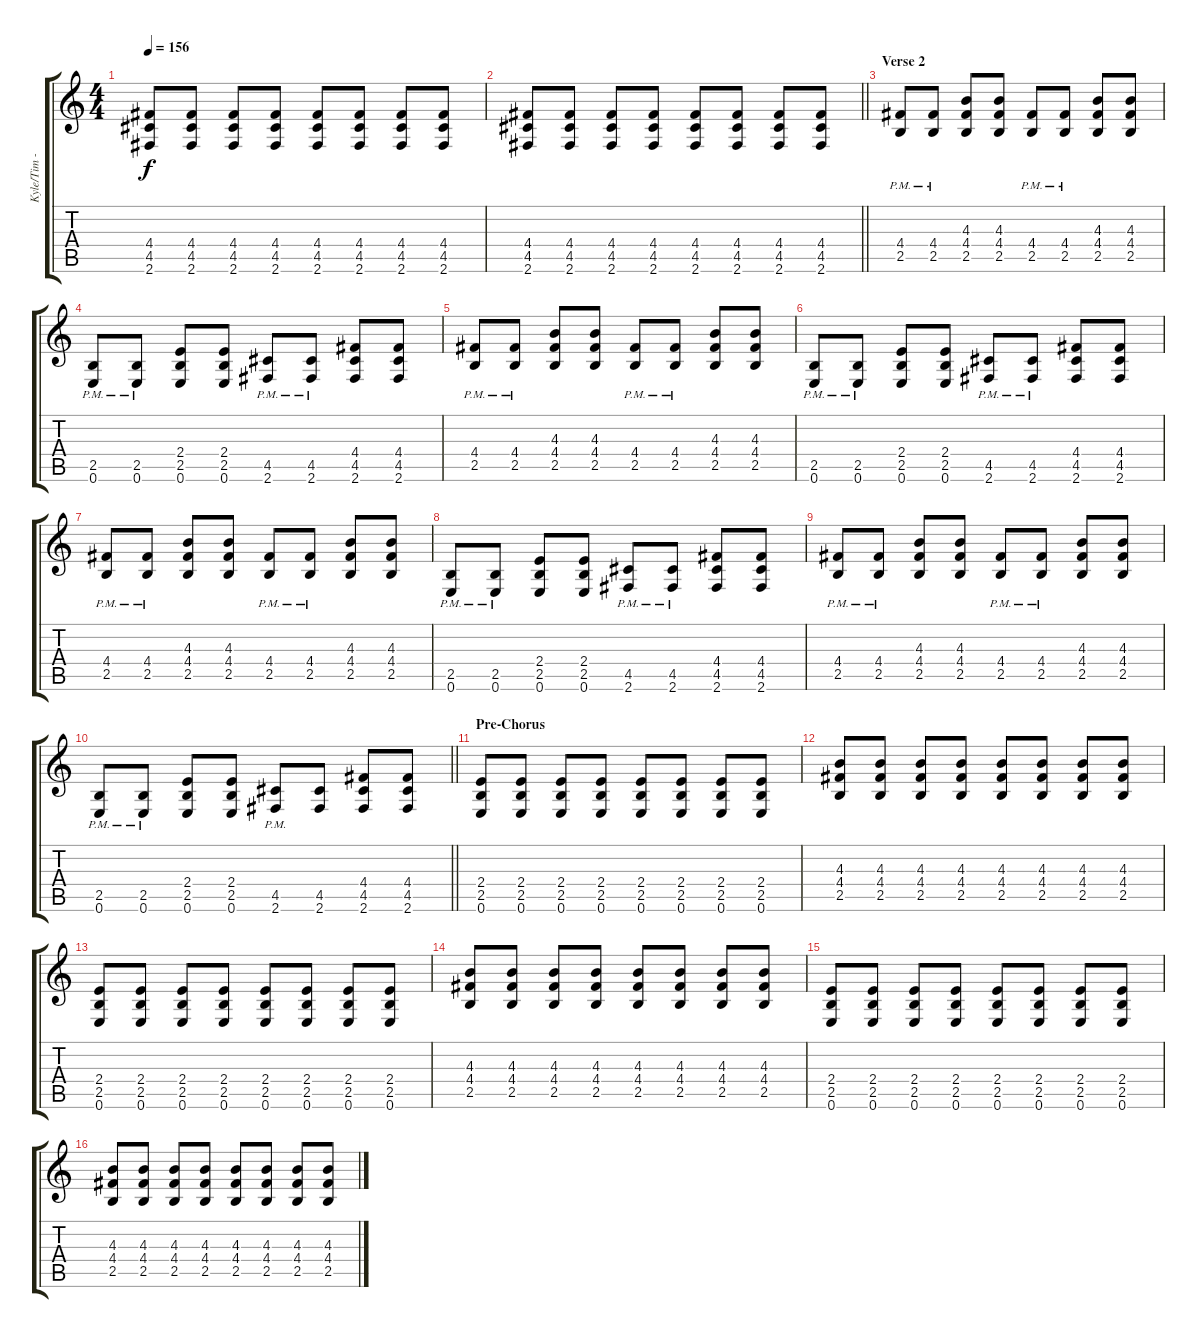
\track ("Kyle/Tim - Guitar" "Kyle/Tim -") {instrument distortionguitar}
\staff {score tabs}
\tuning (E4 B3 G3 D3 A2 E2) {hide}
\ts (4 4)
\tempo 156
\clef g2
\ks c
(4.4 4.5 2.6).8{dy f} (4.4 4.5 2.6).8 (4.4 4.5 2.6).8 (4.4 4.5 2.6).8 (4.4 4.5 2.6).8 (4.4 4.5 2.6).8 (4.4 4.5 2.6).8 (4.4 4.5 2.6).8 |
\barLineRight lightlight
(4.4 4.5 2.6).8 (4.4 4.5 2.6).8 (4.4 4.5 2.6).8 (4.4 4.5 2.6).8 (4.4 4.5 2.6).8 (4.4 4.5 2.6).8 (4.4 4.5 2.6).8 (4.4 4.5 2.6).8 |
\section ("" "Verse 2")
(4.4{pm} 2.5{pm}).8 (4.4{pm} 2.5{pm}).8 (4.3 4.4 2.5).8 (4.3 4.4 2.5).8 (4.4{pm} 2.5{pm}).8 (4.4{pm} 2.5{pm}).8 (4.3 4.4 2.5).8 (4.3 4.4 2.5).8 |
(2.5{pm} 0.6{pm}).8 (2.5{pm} 0.6{pm}).8 (2.4 2.5 0.6).8 (2.4 2.5 0.6).8 (4.5{pm} 2.6{pm}).8 (4.5{pm} 2.6{pm}).8 (4.4 4.5 2.6).8 (4.4 4.5 2.6).8 |
(4.4{pm} 2.5{pm}).8 (4.4{pm} 2.5{pm}).8 (4.3 4.4 2.5).8 (4.3 4.4 2.5).8 (4.4{pm} 2.5{pm}).8 (4.4{pm} 2.5{pm}).8 (4.3 4.4 2.5).8 (4.3 4.4 2.5).8 |
(2.5{pm} 0.6{pm}).8 (2.5{pm} 0.6{pm}).8 (2.4 2.5 0.6).8 (2.4 2.5 0.6).8 (4.5{pm} 2.6{pm}).8 (4.5{pm} 2.6{pm}).8 (4.4 4.5 2.6).8 (4.4 4.5 2.6).8 |
(4.4{pm} 2.5{pm}).8 (4.4{pm} 2.5{pm}).8 (4.3 4.4 2.5).8 (4.3 4.4 2.5).8 (4.4{pm} 2.5{pm}).8 (4.4{pm} 2.5{pm}).8 (4.3 4.4 2.5).8 (4.3 4.4 2.5).8 |
(2.5{pm} 0.6{pm}).8 (2.5{pm} 0.6{pm}).8 (2.4 2.5 0.6).8 (2.4 2.5 0.6).8 (4.5{pm} 2.6{pm}).8 (4.5{pm} 2.6{pm}).8 (4.4 4.5 2.6).8 (4.4 4.5 2.6).8 |
(4.4{pm} 2.5{pm}).8 (4.4{pm} 2.5{pm}).8 (4.3 4.4 2.5).8 (4.3 4.4 2.5).8 (4.4{pm} 2.5{pm}).8 (4.4{pm} 2.5{pm}).8 (4.3 4.4 2.5).8 (4.3 4.4 2.5).8 |
\barLineRight lightlight
(2.5{pm} 0.6{pm}).8 (2.5{pm} 0.6{pm}).8 (2.4 2.5 0.6).8 (2.4 2.5 0.6).8 (4.5{pm} 2.6{pm}).8 (4.5 2.6).8 (4.4 4.5 2.6).8 (4.4 4.5 2.6).8 |
\section ("" "Pre-Chorus")
(2.4 2.5 0.6).8 (2.4 2.5 0.6).8 (2.4 2.5 0.6).8 (2.4 2.5 0.6).8 (2.4 2.5 0.6).8 (2.4 2.5 0.6).8 (2.4 2.5 0.6).8 (2.4 2.5 0.6).8 |
(4.3 4.4 2.5).8 (4.3 4.4 2.5).8 (4.3 4.4 2.5).8 (4.3 4.4 2.5).8 (4.3 4.4 2.5).8 (4.3 4.4 2.5).8 (4.3 4.4 2.5).8 (4.3 4.4 2.5).8 |
(2.4 2.5 0.6).8 (2.4 2.5 0.6).8 (2.4 2.5 0.6).8 (2.4 2.5 0.6).8 (2.4 2.5 0.6).8 (2.4 2.5 0.6).8 (2.4 2.5 0.6).8 (2.4 2.5 0.6).8 |
(4.3 4.4 2.5).8 (4.3 4.4 2.5).8 (4.3 4.4 2.5).8 (4.3 4.4 2.5).8 (4.3 4.4 2.5).8 (4.3 4.4 2.5).8 (4.3 4.4 2.5).8 (4.3 4.4 2.5).8 |
(2.4 2.5 0.6).8 (2.4 2.5 0.6).8 (2.4 2.5 0.6).8 (2.4 2.5 0.6).8 (2.4 2.5 0.6).8 (2.4 2.5 0.6).8 (2.4 2.5 0.6).8 (2.4 2.5 0.6).8 |
(4.3 4.4 2.5).8 (4.3 4.4 2.5).8 (4.3 4.4 2.5).8 (4.3 4.4 2.5).8 (4.3 4.4 2.5).8 (4.3 4.4 2.5).8 (4.3 4.4 2.5).8 (4.3 4.4 2.5).8
